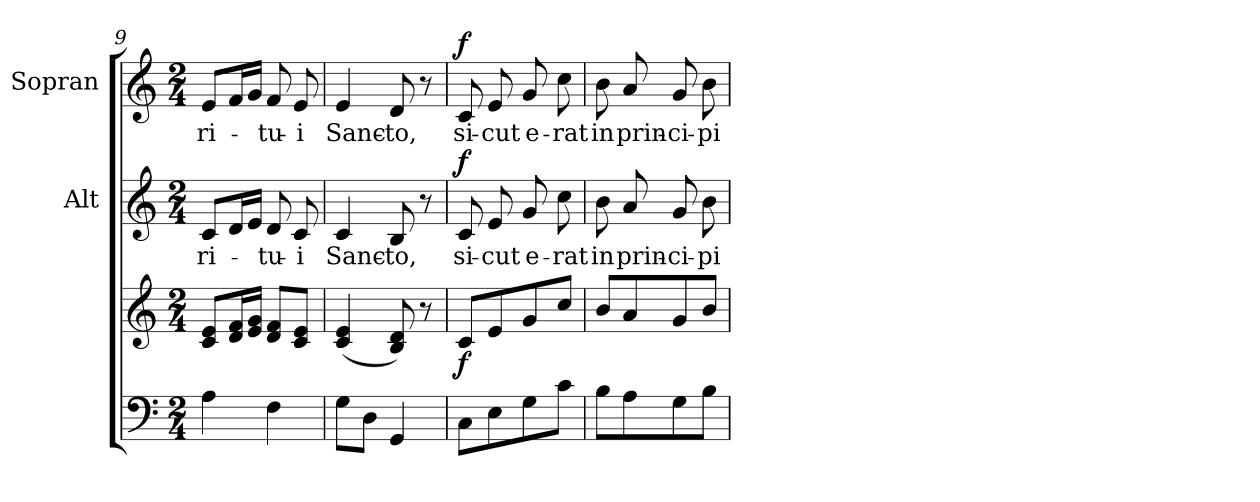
**kern	**kern	**dynam	**kern	**text	**dynam	**kern	**text	**dynam
*part3	*part3	*part3	*part2	*part2	*part2	*part1	*part1	*part1
*staff4	*staff3	*staff3/4	*staff2	*staff2	*staff2	*staff1	*staff1	*staff1
*	*	*	*I"Alt	*	*	*I"Sopran	*	*
*	*	*	*I'A.	*	*	*I'S.	*	*
*clefF4	*clefG2	*	*clefG2	*	*	*clefG2	*	*
*k[]	*k[]	*	*k[]	*	*	*k[]	*	*
*C:	*C:	*	*C:	*	*	*C:	*	*
*M2/4	*M2/4	*	*M2/4	*	*	*M2/4	*	*
=9	=9	=9	=9	=9	=9	=9	=9	=9
!	!	!	!	!LO:LY:b	!	!	!LO:LY:b	!
4A\	8c/ 8e/L	.	8c/L	-ri-	.	8e/L	-ri-	.
.	16d/ 16f/L	.	16d/L	.	.	16f/L	.	.
.	16e/ 16g/JJ	.	16e/JJ	.	.	16g/JJ	.	.
!	!	!	!	!LO:LY:b	!	!	!LO:LY:b	!
4F\	8d/ 8f/L	.	8d/	-tu-	.	8f/	-tu-	.
!	!	!	!	!LO:LY:b	!	!	!LO:LY:b	!
.	8c/ 8e/J	.	8c/	-i	.	8e/	-i	.
=10	=10	=10	=10	=10	=10	=10	=10	=10
!	!	!	!	!LO:LY:b	!	!	!LO:LY:b	!
8G\L	(<4c/ 4e/	.	4c/	Sanc-	.	4e/	Sanc-	.
8D\J	.	.	.	.	.	.	.	.
!	!	!	!	!LO:LY:b	!	!	!LO:LY:b	!
4GG/	8B/ 8d/)	.	8B/	-to,	.	8d/	-to,	.
.	8r	.	8r	.	.	8r	.	.
=11	=11	=11	=11	=11	=11	=11	=11	=11
!	!	!LO:DY:b	!	!LO:LY:b	!LO:DY:a	!	!LO:LY:b	!LO:DY:a
8C\L	8c/L	f	8c/	si-	f	8c/	si-	f
!	!	!	!	!LO:LY:b	!	!	!LO:LY:b	!
8E\	8e/	.	8e/	-cut	.	8e/	-cut	.
!	!	!	!	!LO:LY:b	!	!	!LO:LY:b	!
8G\	8g/	.	8g/	e-	.	8g/	e-	.
!	!	!	!	!LO:LY:b	!	!	!LO:LY:b	!
8c\J	8cc/J	.	8cc\	-rat	.	8cc\	-rat	.
=12	=12	=12	=12	=12	=12	=12	=12	=12
!	!	!	!	!LO:LY:b	!	!	!LO:LY:b	!
8B\L	8b/L	.	8b\	in	.	8b\	in	.
!	!	!	!	!LO:LY:b	!	!	!LO:LY:b	!
8A\	8a/	.	8a/	prin-	.	8a/	prin-	.
!	!	!	!	!LO:LY:b	!	!	!LO:LY:b	!
8G\	8g/	.	8g/	-ci-	.	8g/	-ci-	.
!	!	!	!	!LO:LY:b	!	!	!LO:LY:b	!
8B\J	8b/J	.	8b\	-pi-	.	8b\	-pi-	.
=	=	=	=	=	=	=	=	=
*-	*-	*-	*-	*-	*-	*-	*-	*-
